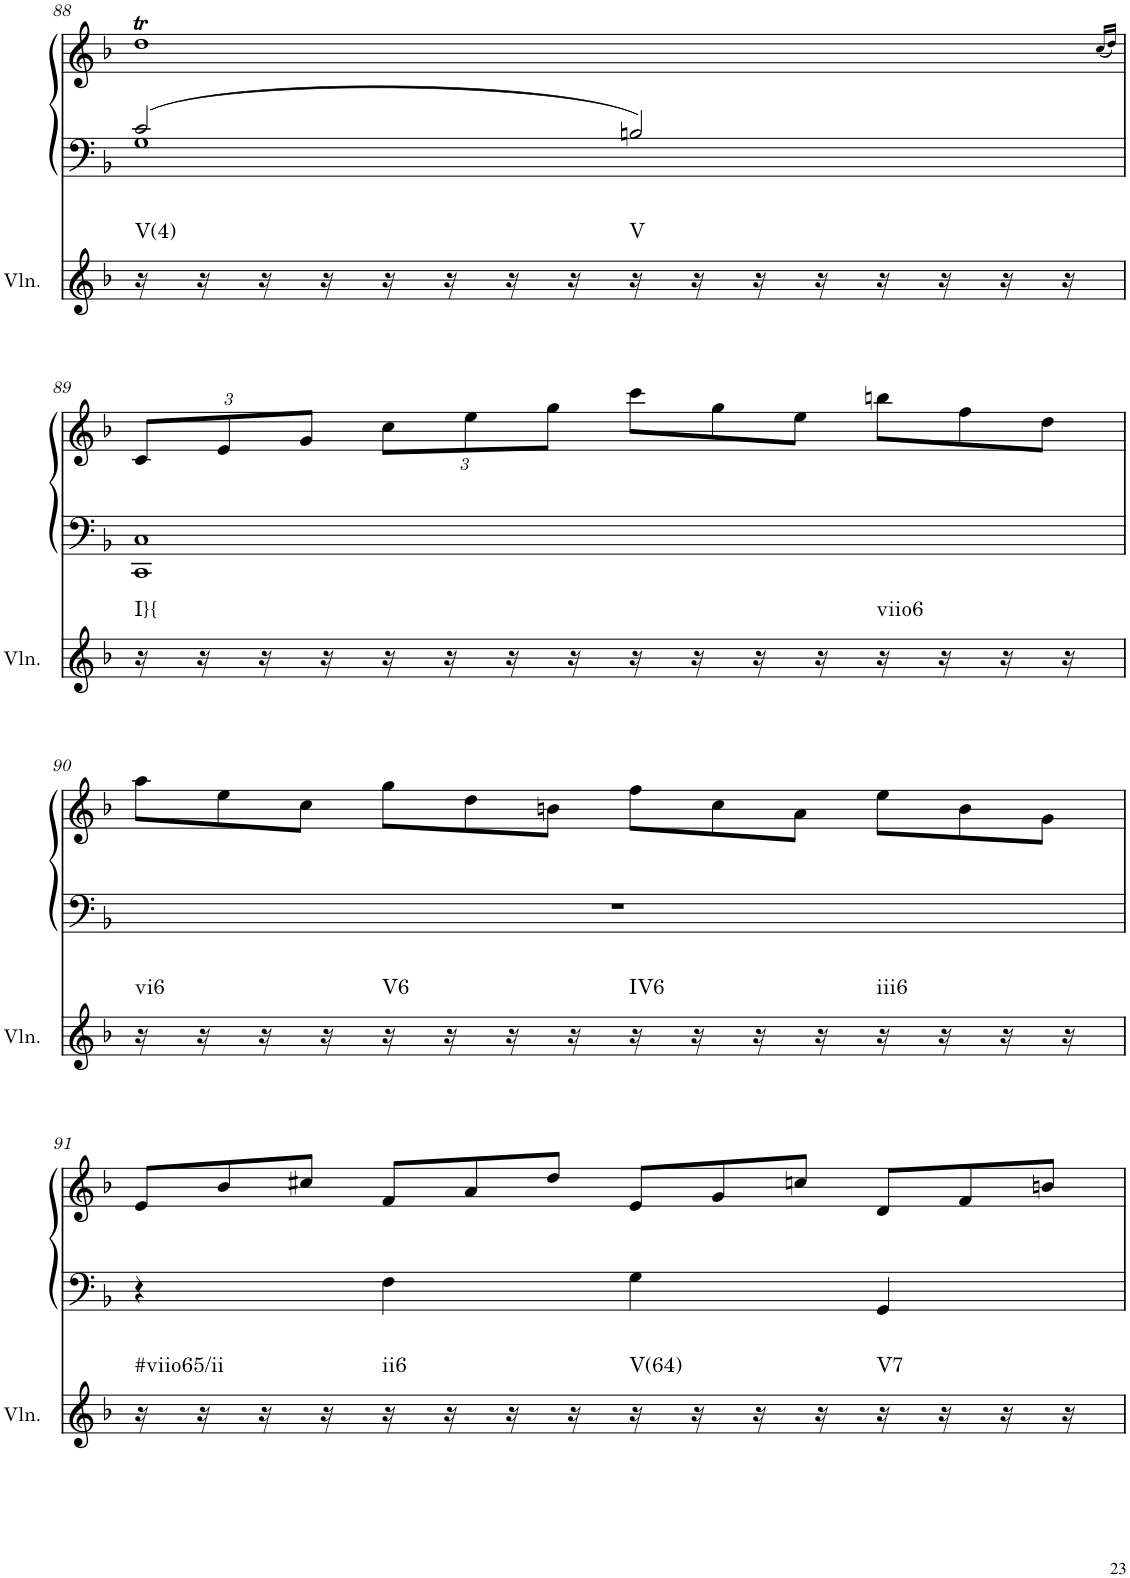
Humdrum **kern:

**kern	**harte	**kern	**kern
*part2	*part2	*part1	*part1
*staff3	*	*staff2	*staff1
*I"Violin	*	*I"unbenannt2	*
*I'Vln.	*	*	*
!!LO:PB:g=z
*clefG2	*	*clefF4	*clefG2
*k[b-]	*	*k[b-]	*k[b-]
*M2/2	*	*M2/2	*M2/2
=88	=88	=88	=88
*	*	*^	*
!	!LO:H:kt=V(4)	!	!	!
16r	N	2c/	1G	1ddT
16r	.	.	.	.
16r	.	.	.	.
16r	.	.	.	.
16r	.	.	.	.
16r	.	.	.	.
16r	.	.	.	.
16r	.	.	.	.
!	!LO:H:kt=V	!	!	!
16r	N	2Bn/	.	.
16r	.	.	.	.
16r	.	.	.	.
16r	.	.	.	.
16r	.	.	.	.
16r	.	.	.	.
16r	.	.	.	.
16r	.	.	.	.
*	*	*v	*v	*
.	.	.	(16qcc/LL
.	.	.	16qdd/JJ)
!!LO:LB:g=z
=89	=89	=89	=89
*	*	*	*Xbrackettup
!	!LO:H:kt=I}{	!	!
16r	N	1CC 1C	12c/L
16r	.	.	.
.	.	.	12e/
16r	.	.	.
.	.	.	12g/J
16r	.	.	.
16r	.	.	12cc\L
16r	.	.	.
.	.	.	12ee\
16r	.	.	.
.	.	.	12gg\J
16r	.	.	.
*	*	*	*Xtuplet
16r	.	.	12ccc\L
16r	.	.	.
.	.	.	12gg\
16r	.	.	.
.	.	.	12ee\J
16r	.	.	.
!	!LO:H:kt=viio6	!	!
16r	N	.	12bbn\L
16r	.	.	.
.	.	.	12ff\
16r	.	.	.
.	.	.	12dd\J
16r	.	.	.
!!LO:LB:g=z
=90	=90	=90	=90
!	!LO:H:kt=vi6	!	!
16r	N	1r	12aa\L
16r	.	.	.
.	.	.	12ee\
16r	.	.	.
.	.	.	12cc\J
16r	.	.	.
!	!LO:H:kt=V6	!	!
16r	N	.	12gg\L
16r	.	.	.
.	.	.	12dd\
16r	.	.	.
.	.	.	12bn\J
16r	.	.	.
!	!LO:H:kt=IV6	!	!
16r	N	.	12ff\L
16r	.	.	.
.	.	.	12cc\
16r	.	.	.
.	.	.	12a\J
16r	.	.	.
!	!LO:H:kt=iii6	!	!
16r	N	.	12ee\L
16r	.	.	.
.	.	.	12b\
16r	.	.	.
.	.	.	12g\J
16r	.	.	.
!!LO:LB:g=z
=91	=91	=91	=91
!	!LO:H:kt=#viio65/ii	!	!
16r	N	4r	12e/L
16r	.	.	.
.	.	.	12b-/
16r	.	.	.
.	.	.	12cc#X/J
16r	.	.	.
!	!LO:H:kt=ii6	!	!
16r	N	4F\	12f/L
16r	.	.	.
.	.	.	12a/
16r	.	.	.
.	.	.	12dd/J
16r	.	.	.
!	!LO:H:kt=V(64)	!	!
16r	N	4G\	12e/L
16r	.	.	.
.	.	.	12g/
16r	.	.	.
.	.	.	12ccn/J
16r	.	.	.
!	!LO:H:kt=V7	!	!
16r	N	4GG/	12d/L
16r	.	.	.
.	.	.	12f/
16r	.	.	.
.	.	.	12bn/J
16r	.	.	.
=	=	=	=
*-	*-	*-	*-
